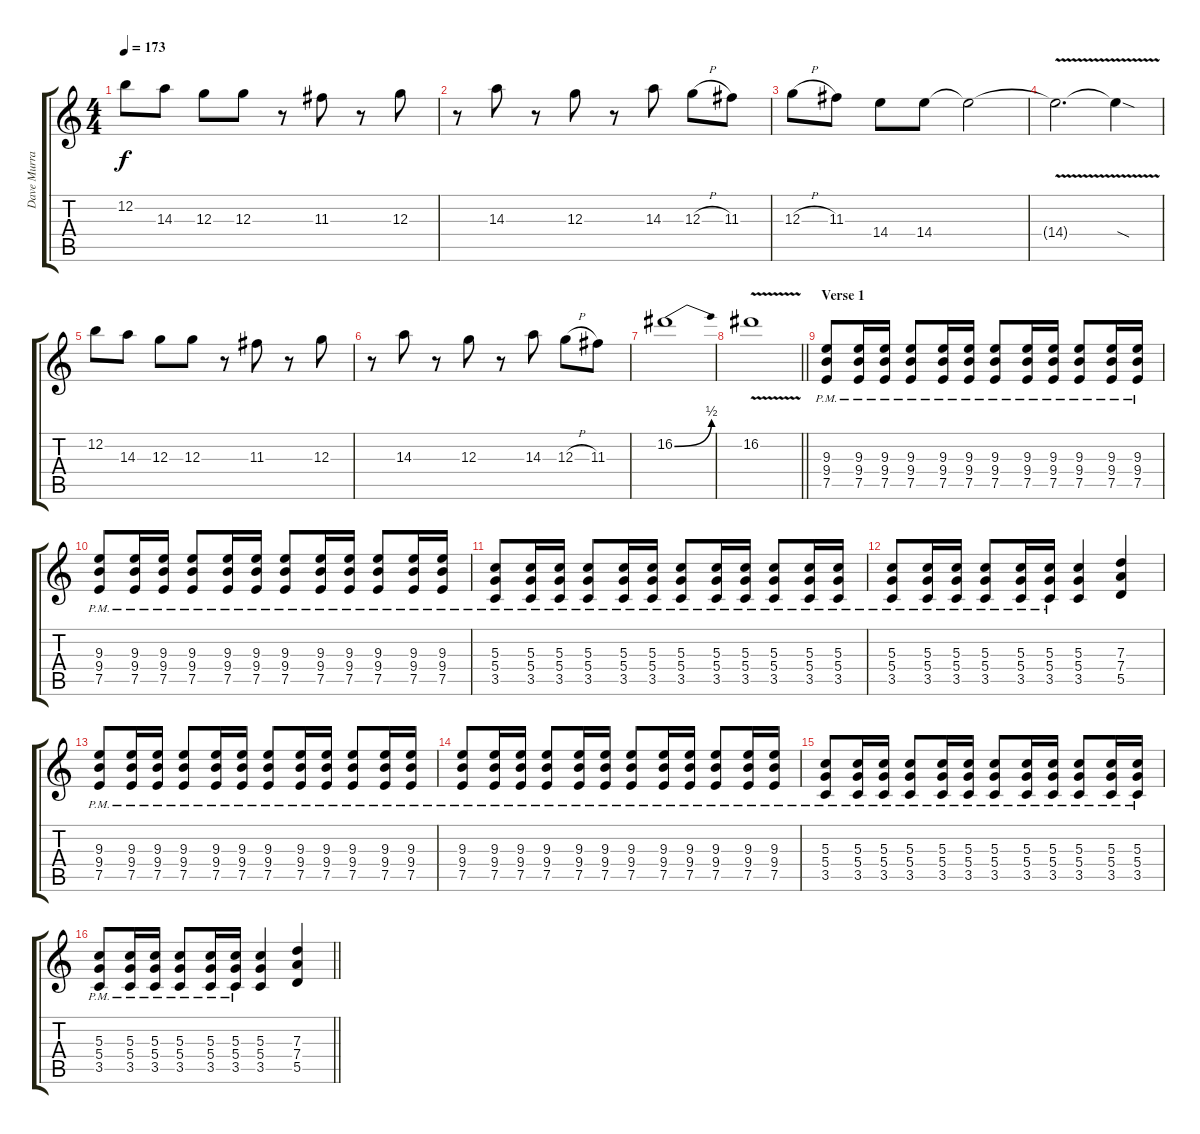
\track ("Dave Murray" "Dave Murra") {instrument overdrivenguitar}
\staff {score tabs}
\tuning (E4 B3 G3 D3 A2 E2) {hide}
\ts (4 4)
\tempo 173
\clef g2
\ks c
12.2.8{dy f} 14.3.8 12.3.8 12.3.8 r.8 11.3.8 r.8 12.3.8 |
r.8 14.3.8 r.8 12.3.8 r.8 14.3.8 12.3{h}.8 11.3.8 |
12.3{h}.8 11.3.8 14.4.8 14.4.8 14.4{t}.2 |
14.4{v t}.2{d} 14.4{sod t}.4 |
12.2.8 14.3.8 12.3.8 12.3.8 r.8 11.3.8 r.8 12.3.8 |
r.8 14.3.8 r.8 12.3.8 r.8 14.3.8 12.3{h}.8 11.3.8 |
16.2{be (bend 0 0 60 2)}.1 |
\barLineRight lightlight
16.2{v}.1 |
\section ("" "Verse 1")
(9.3{pm} 9.4{pm} 7.5{pm}).8 (9.3{pm} 9.4{pm} 7.5{pm}).16 (9.3{pm} 9.4{pm} 7.5{pm}).16 (9.3{pm} 9.4{pm} 7.5{pm}).8 (9.3{pm} 9.4{pm} 7.5{pm}).16 (9.3{pm} 9.4{pm} 7.5{pm}).16 (9.3{pm} 9.4{pm} 7.5{pm}).8 (9.3{pm} 9.4{pm} 7.5{pm}).16 (9.3{pm} 9.4{pm} 7.5{pm}).16 (9.3{pm} 9.4{pm} 7.5{pm}).8 (9.3{pm} 9.4{pm} 7.5{pm}).16 (9.3{pm} 9.4{pm} 7.5{pm}).16 |
(9.3{pm} 9.4{pm} 7.5{pm}).8 (9.3{pm} 9.4{pm} 7.5{pm}).16 (9.3{pm} 9.4{pm} 7.5{pm}).16 (9.3{pm} 9.4{pm} 7.5{pm}).8 (9.3{pm} 9.4{pm} 7.5{pm}).16 (9.3{pm} 9.4{pm} 7.5{pm}).16 (9.3{pm} 9.4{pm} 7.5{pm}).8 (9.3{pm} 9.4{pm} 7.5{pm}).16 (9.3{pm} 9.4{pm} 7.5{pm}).16 (9.3{pm} 9.4{pm} 7.5{pm}).8 (9.3{pm} 9.4{pm} 7.5{pm}).16 (9.3{pm} 9.4{pm} 7.5{pm}).16 |
(5.3{pm} 5.4{pm} 3.5{pm}).8 (5.3{pm} 5.4{pm} 3.5{pm}).16 (5.3{pm} 5.4{pm} 3.5{pm}).16 (5.3{pm} 5.4{pm} 3.5{pm}).8 (5.3{pm} 5.4{pm} 3.5{pm}).16 (5.3{pm} 5.4{pm} 3.5{pm}).16 (5.3{pm} 5.4{pm} 3.5{pm}).8 (5.3{pm} 5.4{pm} 3.5{pm}).16 (5.3{pm} 5.4{pm} 3.5{pm}).16 (5.3{pm} 5.4{pm} 3.5{pm}).8 (5.3{pm} 5.4{pm} 3.5{pm}).16 (5.3{pm} 5.4{pm} 3.5{pm}).16 |
(5.3{pm} 5.4{pm} 3.5{pm}).8 (5.3{pm} 5.4{pm} 3.5{pm}).16 (5.3{pm} 5.4{pm} 3.5{pm}).16 (5.3{pm} 5.4{pm} 3.5{pm}).8 (5.3{pm} 5.4{pm} 3.5{pm}).16 (5.3{pm} 5.4{pm} 3.5{pm}).16 (5.3 5.4 3.5).4 (7.3 7.4 5.5).4 |
(9.3{pm} 9.4{pm} 7.5{pm}).8 (9.3{pm} 9.4{pm} 7.5{pm}).16 (9.3{pm} 9.4{pm} 7.5{pm}).16 (9.3{pm} 9.4{pm} 7.5{pm}).8 (9.3{pm} 9.4{pm} 7.5{pm}).16 (9.3{pm} 9.4{pm} 7.5{pm}).16 (9.3{pm} 9.4{pm} 7.5{pm}).8 (9.3{pm} 9.4{pm} 7.5{pm}).16 (9.3{pm} 9.4{pm} 7.5{pm}).16 (9.3{pm} 9.4{pm} 7.5{pm}).8 (9.3{pm} 9.4{pm} 7.5{pm}).16 (9.3{pm} 9.4{pm} 7.5{pm}).16 |
(9.3{pm} 9.4{pm} 7.5{pm}).8 (9.3{pm} 9.4{pm} 7.5{pm}).16 (9.3{pm} 9.4{pm} 7.5{pm}).16 (9.3{pm} 9.4{pm} 7.5{pm}).8 (9.3{pm} 9.4{pm} 7.5{pm}).16 (9.3{pm} 9.4{pm} 7.5{pm}).16 (9.3{pm} 9.4{pm} 7.5{pm}).8 (9.3{pm} 9.4{pm} 7.5{pm}).16 (9.3{pm} 9.4{pm} 7.5{pm}).16 (9.3{pm} 9.4{pm} 7.5{pm}).8 (9.3{pm} 9.4{pm} 7.5{pm}).16 (9.3{pm} 9.4{pm} 7.5{pm}).16 |
(5.3{pm} 5.4{pm} 3.5{pm}).8 (5.3{pm} 5.4{pm} 3.5{pm}).16 (5.3{pm} 5.4{pm} 3.5{pm}).16 (5.3{pm} 5.4{pm} 3.5{pm}).8 (5.3{pm} 5.4{pm} 3.5{pm}).16 (5.3{pm} 5.4{pm} 3.5{pm}).16 (5.3{pm} 5.4{pm} 3.5{pm}).8 (5.3{pm} 5.4{pm} 3.5{pm}).16 (5.3{pm} 5.4{pm} 3.5{pm}).16 (5.3{pm} 5.4{pm} 3.5{pm}).8 (5.3{pm} 5.4{pm} 3.5{pm}).16 (5.3{pm} 5.4{pm} 3.5{pm}).16 |
\barLineRight lightlight
(5.3{pm} 5.4{pm} 3.5{pm}).8 (5.3{pm} 5.4{pm} 3.5{pm}).16 (5.3{pm} 5.4{pm} 3.5{pm}).16 (5.3{pm} 5.4{pm} 3.5{pm}).8 (5.3{pm} 5.4{pm} 3.5{pm}).16 (5.3{pm} 5.4{pm} 3.5{pm}).16 (5.3 5.4 3.5).4 (7.3 7.4 5.5).4
